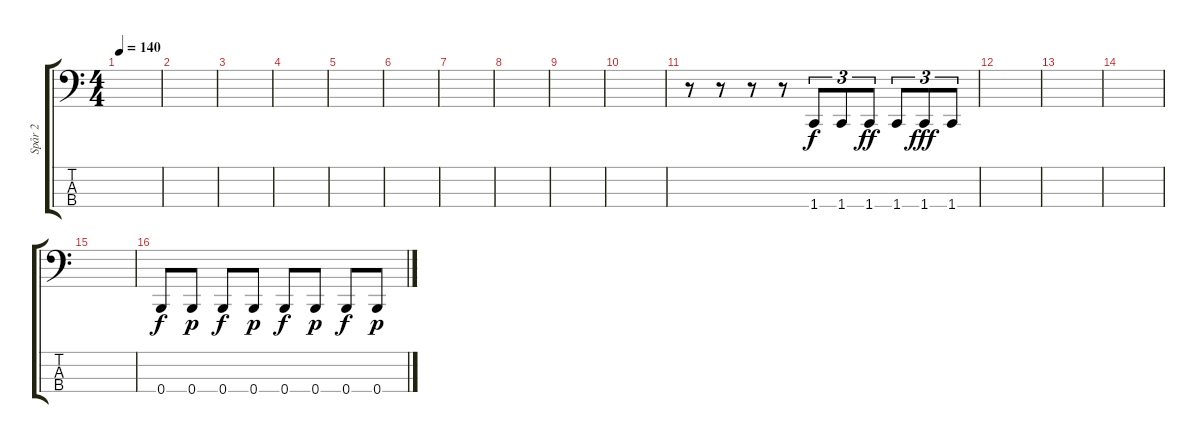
\track ("Spår 2" "Spår 2") {instrument electricbassfinger}
\staff {score tabs}
\tuning (E2 B1 Gb1 B0) {hide}
\ts (4 4)
\tempo 140
\clef f4
\ks c
|
|
|
|
|
|
|
|
|
|
r.8 r.8 r.8 r.8 1.4.8{tu (3 2)} 1.4.8{tu (3 2)} 1.4.8{tu (3 2) dy ff} 1.4.8{tu (3 2)} 1.4.8{tu (3 2) dy fff} 1.4.8{tu (3 2)} |
|
|
|
|
0.4.8{dy f} 0.4.8{dy p} 0.4.8{dy f} 0.4.8{dy p} 0.4.8{dy f} 0.4.8{dy p} 0.4.8{dy f} 0.4.8{dy p}
